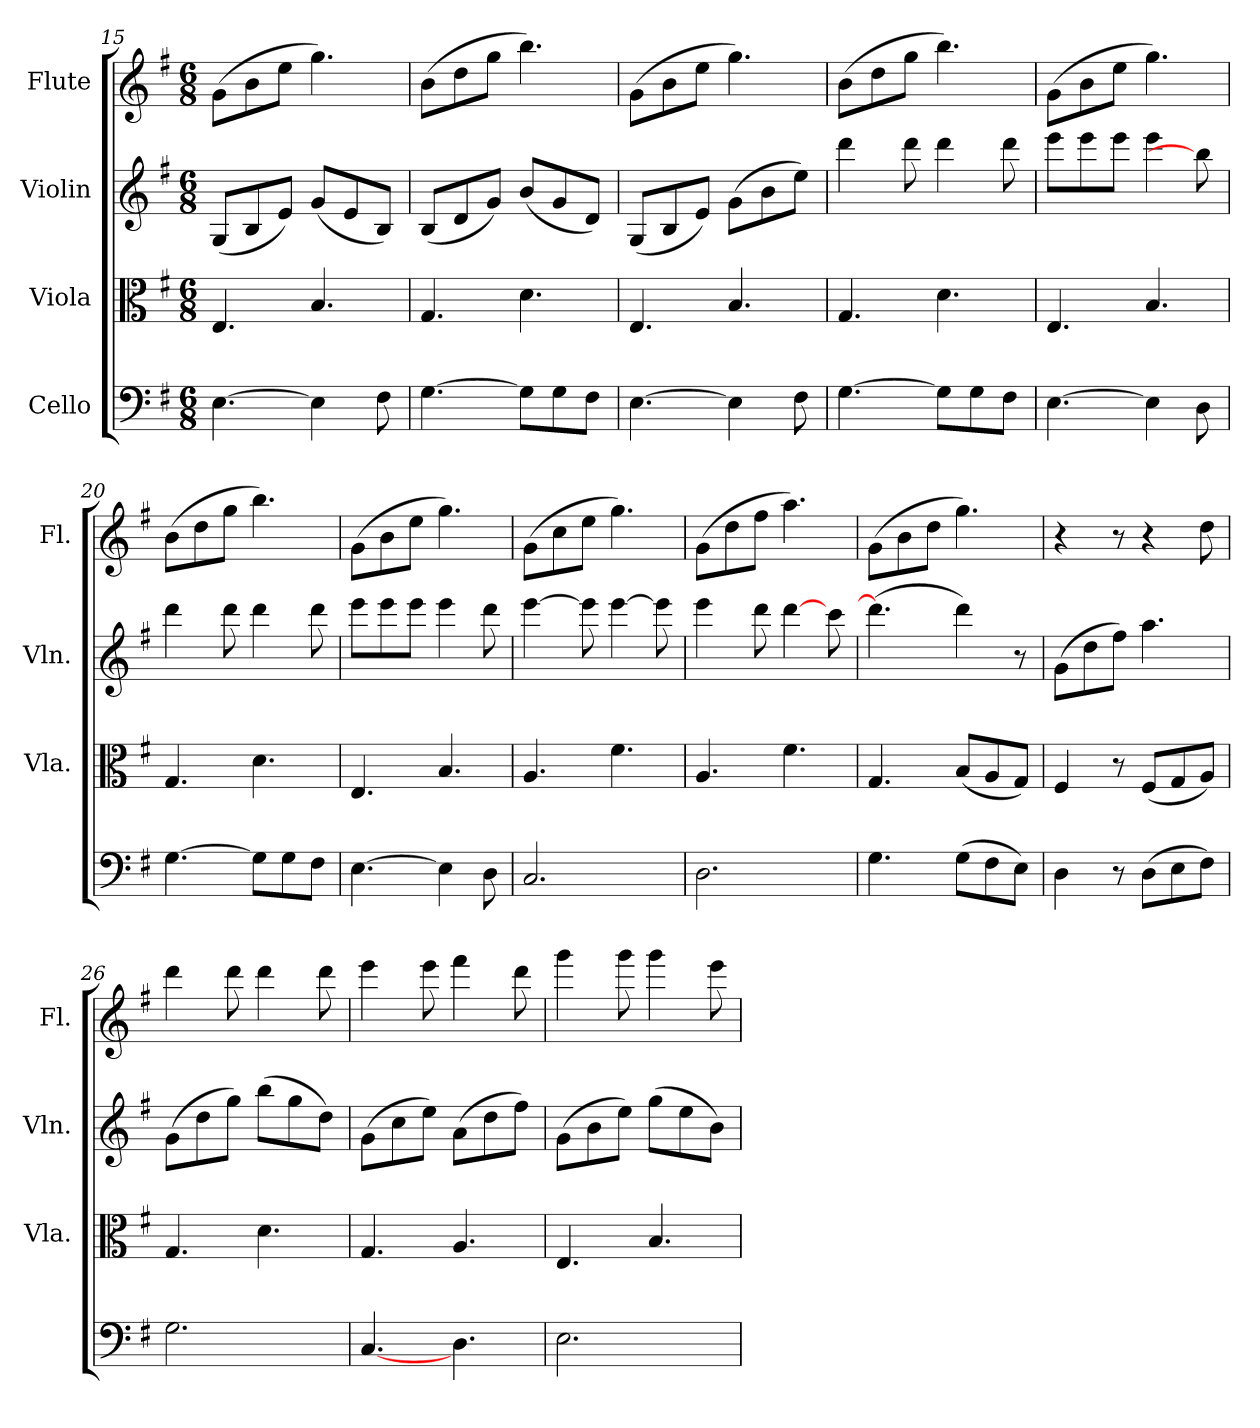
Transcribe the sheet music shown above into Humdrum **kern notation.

**kern	**kern	**kern	**kern
*part4	*part3	*part2	*part1
*staff4	*staff3	*staff2	*staff1
*I"Cello	*I"Viola	*I"Violin	*I"Flute
*	*I'Vla.	*I'Vln.	*I'Fl.
!!LO:LB:g=z
*clefF4	*clefC3	*clefG2	*clefG2
*k[f#]	*k[f#]	*k[f#]	*k[f#]
*G:	*G:	*G:	*G:
*M6/8	*M6/8	*M6/8	*M6/8
=15	=15	=15	=15
[4.E\	4.E/	(8G/L	(>8g\L
.	.	8B/	8b\
.	.	8e/J)	8ee\J
4E\]	4.B/	(8g/L	4.gg\)
.	.	8e/	.
8F#\	.	8B/J)	.
=16	=16	=16	=16
[4.G\	4.G/	(8B/L	(>8b\L
.	.	8d/	8dd\
.	.	8g/J)	8gg\J
8G\L]	4.d\	(8b/L	4.bb\)
8G\	.	8g/	.
8F#\J	.	8d/J)	.
=17	=17	=17	=17
[4.E\	4.E/	(8G/L	(>8g\L
.	.	8B/	8b\
.	.	8e/J)	8ee\J
4E\]	4.B/	(>8g\L	4.gg\)
.	.	8b\	.
8F#\	.	8ee\J)	.
=18	=18	=18	=18
[4.G\	4.G/	4ddd\	(>8b\L
.	.	.	8dd\
.	.	8ddd\	8gg\J
8G\L]	4.d\	4ddd\	4.bb\)
8G\	.	.	.
8F#\J	.	8ddd\	.
=19	=19	=19	=19
[4.E\	4.E/	8eee\L	(>8g\L
.	.	8eee\	8b\
.	.	8eee\J	8ee\J
4E\]	4.B/	4eee\	4.gg\)
8D\	.	8bb\]	.
!!LO:PB:g=z
=20	=20	=20	=20
[4.G\	4.G/	4ddd\	(>8b\L
.	.	.	8dd\
.	.	8ddd\	8gg\J
8G\L]	4.d\	4ddd\	4.bb\)
8G\	.	.	.
8F#\J	.	8ddd\	.
!!LO:PB:g=z
=21	=21	=21	=21
[4.E\	4.E/	8eee\L	(>8g\L
.	.	8eee\	8b\
.	.	8eee\J	8ee\J
4E\]	4.B/	4eee\	4.gg\)
8D\	.	8ddd\	.
=22	=22	=22	=22
2.C/	4.A/	[4eee\	(>8g\L
.	.	.	8cc\
.	.	8eee\]	8ee\J
.	4.f#\	[4eee\	4.gg\)
.	.	8eee\]	.
=23	=23	=23	=23
2.D\	4.A/	4eee\	(>8g\L
.	.	.	8dd\
.	.	8ddd\	8ff#\J
.	4.f#\	[4ddd\	4.aa\)
.	.	8ccc\	.
=24	=24	=24	=24
4.G\	4.G/	(>4.ddd\]	(>8g\L
.	.	.	8b\
.	.	.	8dd\J
(>8G\L	(8B/L	4ddd\)	4.gg\)
8F#\	8A/	.	.
8E\J)	8G/J)	8r	.
=25	=25	=25	=25
4D\	4F#/	(>8g\L	4r
.	.	8dd\	.
8r	8r	8ff#\J)	8r
(>8D\L	(8F#/L	4.aa\	4r
8E\	8G/	.	.
8F#\J)	8A/J)	.	8dd\
=26	=26	=26	=26
2.G\	4.G/	(>8g\L	4ddd\
.	.	8dd\	.
.	.	8gg\J)	8ddd\
.	4.d\	(>8bb\L	4ddd\
.	.	8gg\	.
.	.	8dd\J)	8ddd\
!!LO:LB:g=z
=27	=27	=27	=27
[4.C/	4.G/	(>8g\L	4eee\
.	.	8cc\	.
.	.	8ee\J)	8eee\
4.D\	4.A/	(>8a\L	4fff#\
.	.	8dd\	.
.	.	8ff#\J)	8ddd\
=28	=28	=28	=28
2.E\	4.E/	(>8g\L	4ggg\
.	.	8b\	.
.	.	8ee\J)	8ggg\
.	4.B/	(>8gg\L	4ggg\
.	.	8ee\	.
.	.	8b\J)	8eee\
=	=	=	=
*-	*-	*-	*-
